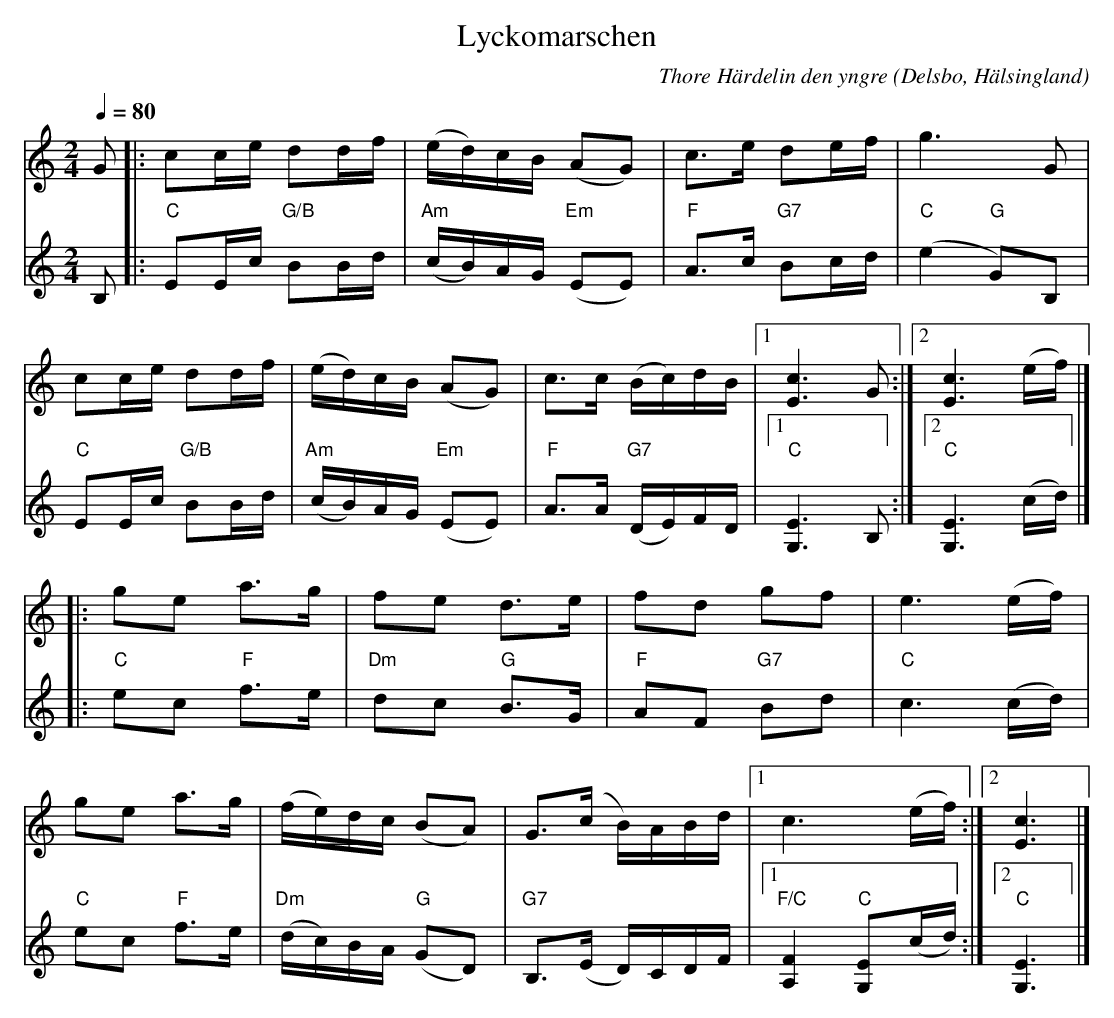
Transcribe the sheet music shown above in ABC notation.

X:1
T:Lyckomarschen
O:Delsbo, Hälsingland
C:Thore Härdelin den yngre
M:2/4
L:1/16
Q:1/4=80
K:C
V:1
G2 |: c2ce d2df | (ed)cB (A2G2) | c3e d2ef | g6 G2 |
 c2ce d2df | (ed)cB (A2G2) | c3c (Bc)dB |1 [cE]6 G2 :|2 [cE]6 (ef) |]
|: g2e2 a3g | f2e2 d3e | f2d2 g2f2 | e6 (ef) |
g2e2 a3g | (fe)dc (B2A2) | G3(c B)ABd |1 c6 (ef) :|2 [cE]6 |]
V:2
B,2 |: "C" E2Ec "G/B" B2Bd | "Am" (cB)AG "Em" (E2E2) | "F" A3c "G7" B2cd | "C" (e4 "G" G2)B,2 |
"C" E2Ec "G/B" B2Bd | "Am" (cB)AG "Em" (E2E2) | "F" A3A "G7" (DE)FD |1 "C" [EG,]6 B,2 :|2 "C" [EG,]6 (cd) |]
|: "C" e2c2 "F" f3e | "Dm" d2c2 "G" B3G | "F" A2F2 "G7" B2d2 | "C" c6 (cd) |
"C" e2c2 "F" f3e | "Dm" (dc)BA "G" (G2D2) | "G7" B,3(E D)CDF |1 "F/C" [FA,]4 "C" [EG,]2(cd) :|2 "C" [EG,]6 |]
